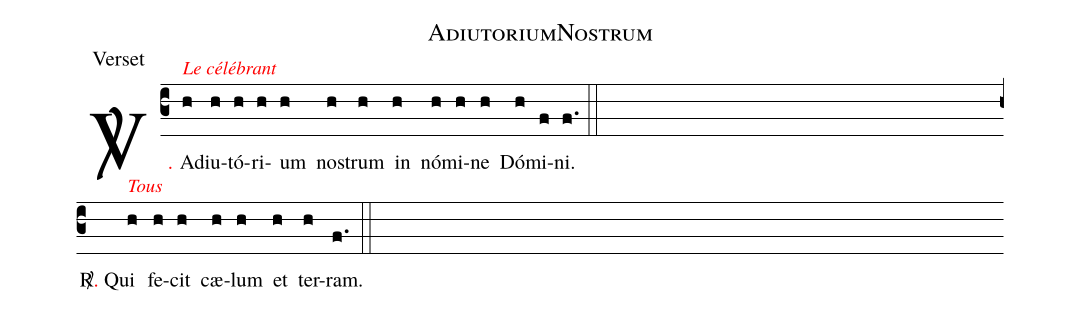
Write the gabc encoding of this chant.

name:AdiutoriumNostrum;
office-part:Verset;
%%
(c3) <sp>V/</sp><v>{\red.}</v> {A}d<alt>\rubrique{Le célébrant}</alt>(h)iu(h)tó(h)ri(h)um(h) no(h)strum(h) in(h) nó(h)mi(h)ne(h) Dó(h)mi(f)ni.(f.) (::) (Z)

<alt>\rubrique{Tous}</alt><sp>R/</sp><v>{\red.}</v> Qui(h) fe(h)cit(h) cæ(h)lum(h) et(h) ter(h)ram.(f.) (::)
